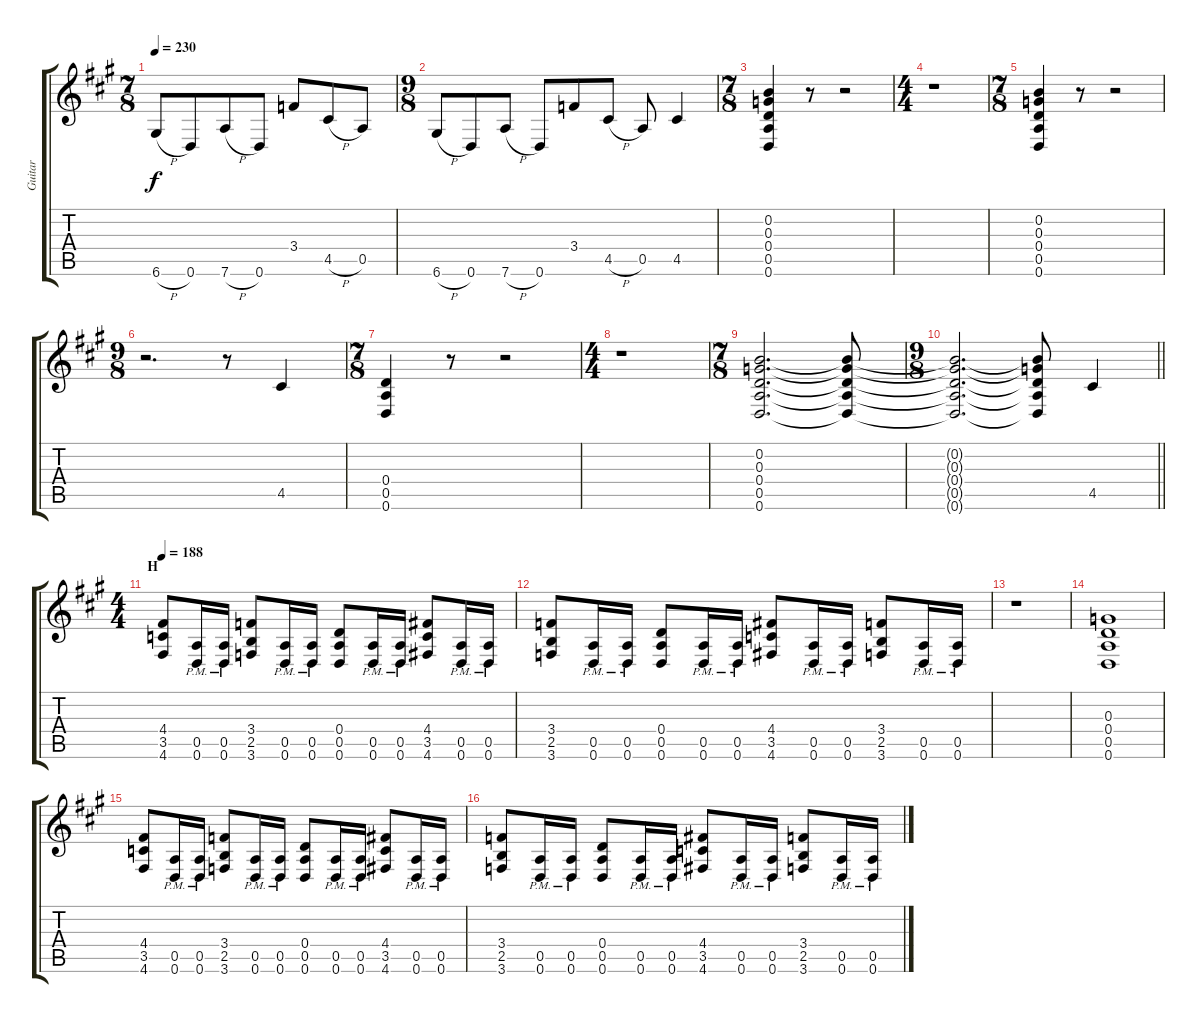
\track ("Guitar" "Guitar") {instrument distortionguitar}
\staff {score tabs}
\tuning (E4 B3 G3 D3 A2 D2) {hide}
\ts (7 8)
\tempo 230
\clef g2
\ks f#minor
6.6{h}.8{dy f} 0.6.8 7.6{h}.8 0.6.8 3.4.8 4.5{h}.8 0.5.8 |
\ts (9 8)
6.6{h}.8 0.6.8 7.6{h}.8 0.6.8 3.4.8 4.5{h}.8 0.5.8 4.5.4 |
\ts (7 8)
(0.2 0.3 0.4 0.5 0.6).4 r.8 r.2 |
\ts (4 4)
r.1 |
\ts (7 8)
(0.2 0.3 0.4 0.5 0.6).4 r.8 r.2 |
\ts (9 8)
r.2{d} r.8 4.5.4 |
\ts (7 8)
(0.4 0.5 0.6).4 r.8 r.2 |
\ts (4 4)
r.1 |
\ts (7 8)
(0.2 0.3 0.4 0.5 0.6).2{d} (0.2{t} 0.3{t} 0.4{t} 0.5{t} 0.6{t}).8 |
\ts (9 8)
\barLineRight lightlight
(0.2{t} 0.3{t} 0.4{t} 0.5{t} 0.6{t}).2{d} (0.2{t} 0.3{t} 0.4{t} 0.5{t} 0.6{t}).8 4.5.4 |
\ts (4 4)
\section ("" "H")
\tempo 188
(4.4 3.5 4.6).8 (0.5{pm} 0.6{pm}).16 (0.5{pm} 0.6{pm}).16 (3.4 2.5 3.6).8 (0.5{pm} 0.6{pm}).16 (0.5{pm} 0.6{pm}).16 (0.4 0.5 0.6).8 (0.5{pm} 0.6{pm}).16 (0.5{pm} 0.6{pm}).16 (4.4 3.5 4.6).8 (0.5{pm} 0.6{pm}).16 (0.5{pm} 0.6{pm}).16 |
(3.4 2.5 3.6).8 (0.5{pm} 0.6{pm}).16 (0.5{pm} 0.6{pm}).16 (0.4 0.5 0.6).8 (0.5{pm} 0.6{pm}).16 (0.5{pm} 0.6{pm}).16 (4.4 3.5 4.6).8 (0.5{pm} 0.6{pm}).16 (0.5{pm} 0.6{pm}).16 (3.4 2.5 3.6).8 (0.5{pm} 0.6{pm}).16 (0.5{pm} 0.6{pm}).16 |
r.1 |
(0.3 0.4 0.5 0.6).1 |
(4.4 3.5 4.6).8 (0.5{pm} 0.6{pm}).16 (0.5{pm} 0.6{pm}).16 (3.4 2.5 3.6).8 (0.5{pm} 0.6{pm}).16 (0.5{pm} 0.6{pm}).16 (0.4 0.5 0.6).8 (0.5{pm} 0.6{pm}).16 (0.5{pm} 0.6{pm}).16 (4.4 3.5 4.6).8 (0.5{pm} 0.6{pm}).16 (0.5{pm} 0.6{pm}).16 |
(3.4 2.5 3.6).8 (0.5{pm} 0.6{pm}).16 (0.5{pm} 0.6{pm}).16 (0.4 0.5 0.6).8 (0.5{pm} 0.6{pm}).16 (0.5{pm} 0.6{pm}).16 (4.4 3.5 4.6).8 (0.5{pm} 0.6{pm}).16 (0.5{pm} 0.6{pm}).16 (3.4 2.5 3.6).8 (0.5{pm} 0.6{pm}).16 (0.5{pm} 0.6{pm}).16
